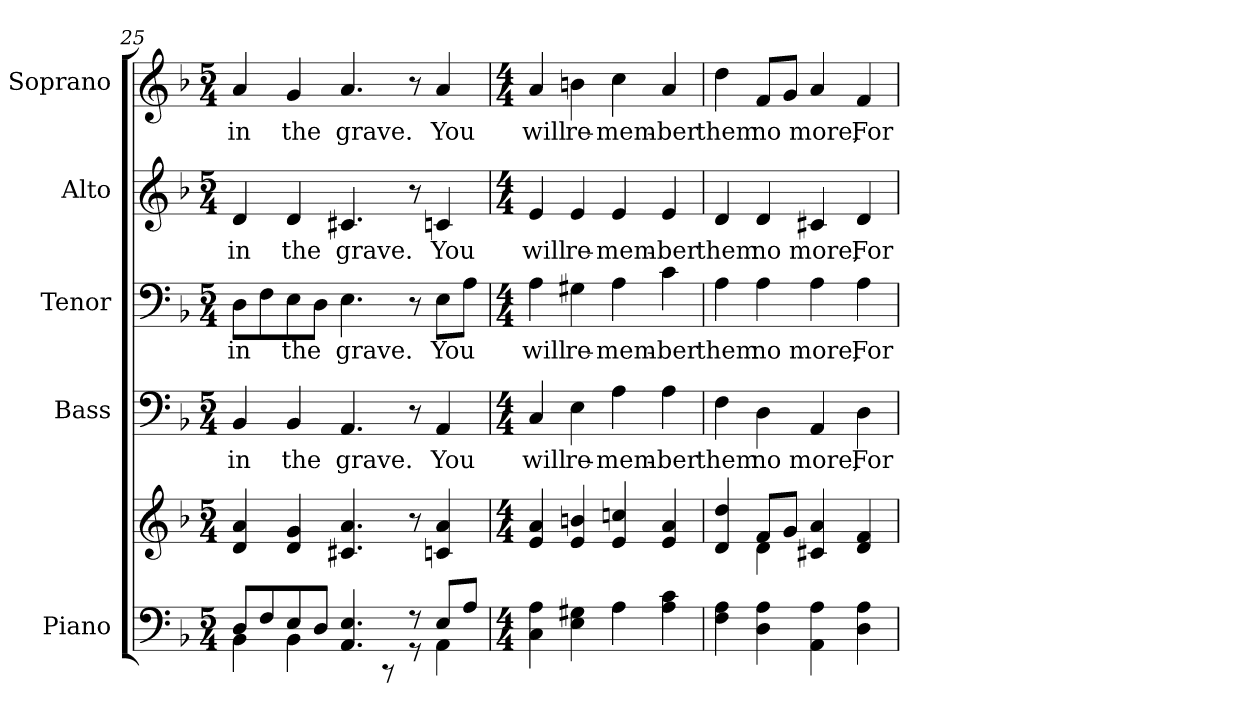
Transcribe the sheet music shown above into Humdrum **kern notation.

**kern	**kern	**kern	**text	**kern	**text	**kern	**text	**kern	**text
*part5	*part5	*part4	*part4	*part3	*part3	*part2	*part2	*part1	*part1
*staff6	*staff5	*staff4	*staff4	*staff3	*staff3	*staff2	*staff2	*staff1	*staff1
*I"Piano	*	*I"Bass	*	*I"Tenor	*	*I"Alto	*	*I"Soprano	*
*I'Pno.	*	*I'B.	*	*I'T.	*	*I'A.	*	*I'S.	*
!!LO:PB:g=z
*clefF4	*clefG2	*clefF4	*	*clefF4	*	*clefG2	*	*clefG2	*
*k[b-]	*k[b-]	*k[b-]	*	*k[b-]	*	*k[b-]	*	*k[b-]	*
*F:	*F:	*F:	*	*F:	*	*F:	*	*F:	*
*M5/4	*M5/4	*M5/4	*	*M5/4	*	*M5/4	*	*M5/4	*
=25	=25	=25	=25	=25	=25	=25	=25	=25	=25
*^	*	*	*	*	*	*	*	*	*
!	!	!	!	!LO:LY:b:color=#000000	!	!	!	!	!	!
!	!	!	!	!	!	!LO:LY:b:color=#000000	!	!	!	!
!	!	!	!	!	!	!	!	!LO:LY:b:color=#000000	!	!
!	!	!	!	!	!	!	!	!	!	!LO:LY:b:color=#000000
8Di/L	4BB-i\	4di/ 4ai	4BB-i/	in	8Di\L	in	4di/	in	4ai/	in
8Fi/	.	.	.	.	8Fi\	.	.	.	.	.
!	!	!	!	!LO:LY:b:color=#000000	!	!	!	!	!	!
!	!	!	!	!	!	!LO:LY:b:color=#000000	!	!	!	!
!	!	!	!	!	!	!	!	!LO:LY:b:color=#000000	!	!
!	!	!	!	!	!	!	!	!	!	!LO:LY:b:color=#000000
8Ei/	4BB-i\	4di/ 4gi	4BB-i/	the	8Ei\	the	4di/	the	4gi/	the
8Di/J	.	.	.	.	8Di\J	.	.	.	.	.
!	!	!	!	!LO:LY:b:color=#000000	!	!	!	!	!	!
!	!	!	!	!	!	!LO:LY:b:color=#000000	!	!	!	!
!	!	!	!	!	!	!	!	!LO:LY:b:color=#000000	!	!
!	!	!	!	!	!	!	!	!	!	!LO:LY:b:color=#000000
4.AAi/ 4.Ei	4ryy	4.c#Xi/ 4.ai	4.AAi/	grave.	4.Ei\	grave.	4.c#Xi/	grave.	4.ai/	grave.
.	8r	.	.	.	.	.	.	.	.	.
8r	8r	8r	8r	.	8r	.	8r	.	8r	.
!	!	!	!	!LO:LY:b:color=#000000	!	!	!	!	!	!
!	!	!	!	!	!	!LO:LY:b:color=#000000	!	!	!	!
!	!	!	!	!	!	!	!	!LO:LY:b:color=#000000	!	!
!	!	!	!	!	!	!	!	!	!	!LO:LY:b:color=#000000
8Ei/L	4AAi\	4cni/ 4ai	4AAi/	You	8Ei\L	You	4cni/	You	4ai/	You
8Ai/J	.	.	.	.	8Ai\J	.	.	.	.	.
*v	*v	*	*	*	*	*	*	*	*	*
=26	=26	=26	=26	=26	=26	=26	=26	=26	=26
*M4/4	*M4/4	*M4/4	*	*M4/4	*	*M4/4	*	*M4/4	*
!	!	!	!LO:LY:b:color=#000000	!	!	!	!	!	!
!	!	!	!	!	!LO:LY:b:color=#000000	!	!	!	!
!	!	!	!	!	!	!	!LO:LY:b:color=#000000	!	!
!	!	!	!	!	!	!	!	!	!LO:LY:b:color=#000000
4Ci\ 4Ai	4ei/ 4ai	4Ci/	will	4Ai\	will	4ei/	will	4ai/	will
!	!	!	!LO:LY:b:color=#000000	!	!	!	!	!	!
!	!	!	!	!	!LO:LY:b:color=#000000	!	!	!	!
!	!	!	!	!	!	!	!LO:LY:b:color=#000000	!	!
!	!	!	!	!	!	!	!	!	!LO:LY:b:color=#000000
4Ei\ 4G#Xi	4ei/ 4bni	4Ei\	re-	4G#Xi\	re-	4ei/	re-	4bni\	re-
!	!	!	!LO:LY:b:color=#000000	!	!	!	!	!	!
!	!	!	!	!	!LO:LY:b:color=#000000	!	!	!	!
!	!	!	!	!	!	!	!LO:LY:b:color=#000000	!	!
!	!	!	!	!	!	!	!	!	!LO:LY:b:color=#000000
4Ai\	4ei/ 4ccni	4Ai\	-mem-	4Ai\	-mem-	4ei/	-mem-	4cci\	-mem-
!	!	!	!LO:LY:b:color=#000000	!	!	!	!	!	!
!	!	!	!	!	!LO:LY:b:color=#000000	!	!	!	!
!	!	!	!	!	!	!	!LO:LY:b:color=#000000	!	!
!	!	!	!	!	!	!	!	!	!LO:LY:b:color=#000000
4Ai\ 4ci	4ei/ 4ai	4Ai\	-ber	4ci\	-ber	4ei/	-ber	4ai/	-ber
=27	=27	=27	=27	=27	=27	=27	=27	=27	=27
*	*^	*	*	*	*	*	*	*	*
!	!	!	!	!LO:LY:b:color=#000000	!	!	!	!	!	!
!	!	!	!	!	!	!LO:LY:b:color=#000000	!	!	!	!
!	!	!	!	!	!	!	!	!LO:LY:b:color=#000000	!	!
!	!	!	!	!	!	!	!	!	!	!LO:LY:b:color=#000000
4Fi\ 4Ai	4di/ 4ddi	4ryy	4Fi\	them	4Ai\	them	4di/	them	4ddi\	them
!	!	!	!	!LO:LY:b:color=#000000	!	!	!	!	!	!
!	!	!	!	!	!	!LO:LY:b:color=#000000	!	!	!	!
!	!	!	!	!	!	!	!	!LO:LY:b:color=#000000	!	!
!	!	!	!	!	!	!	!	!	!	!LO:LY:b:color=#000000
4Di\ 4Ai	8fi/L	4di\	4Di\	no	4Ai\	no	4di/	no	8fi/L	no
.	8gi/J	.	.	.	.	.	.	.	8gi/J	.
!	!	!	!	!LO:LY:b:color=#000000	!	!	!	!	!	!
!	!	!	!	!	!	!LO:LY:b:color=#000000	!	!	!	!
!	!	!	!	!	!	!	!	!LO:LY:b:color=#000000	!	!
!	!	!	!	!	!	!	!	!	!	!LO:LY:b:color=#000000
4AAi\ 4Ai	4c#Xi/ 4ai	2ryy	4AAi/	more,	4Ai\	more,	4c#Xi/	more,	4ai/	more,
!	!	!	!	!LO:LY:b:color=#000000	!	!	!	!	!	!
!	!	!	!	!	!	!LO:LY:b:color=#000000	!	!	!	!
!	!	!	!	!	!	!	!	!LO:LY:b:color=#000000	!	!
!	!	!	!	!	!	!	!	!	!	!LO:LY:b:color=#000000
4Di\ 4Ai	4di/ 4fi	.	4Di\	For	4Ai\	For	4di/	For	4fi/	For
*	*v	*v	*	*	*	*	*	*	*	*
=	=	=	=	=	=	=	=	=	=
*-	*-	*-	*-	*-	*-	*-	*-	*-	*-
